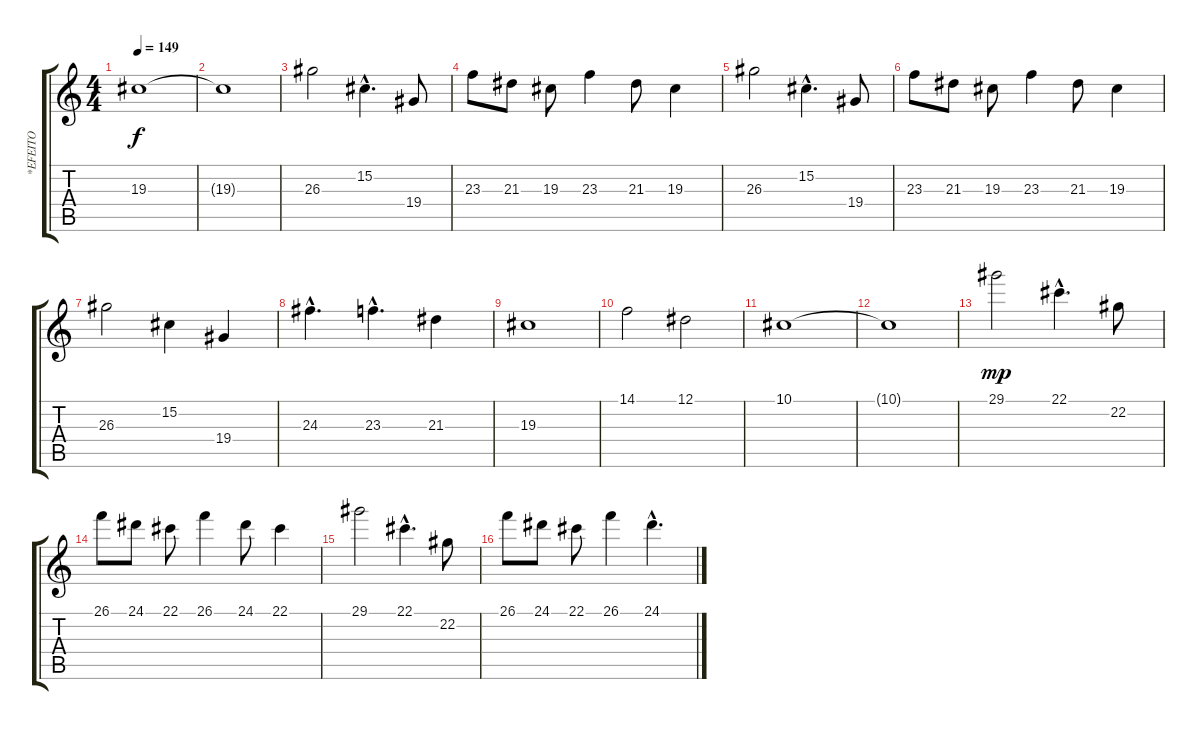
\track ("*EFEITO" "*EFEITO") {instrument pad4choir}
\staff {score tabs}
\tuning (Eb4 Bb3 Gb3 Db3 Ab2 Eb2) {hide}
\ts (4 4)
\tempo 149
\clef g2
\ks c
19.3.1{dy f} |
19.3{t}.1 |
26.3.2 15.2{hac}.4{d} 19.4.8 |
23.3.8 21.3.8 19.3.8 23.3.4 21.3.8 19.3.4 |
26.3.2 15.2{hac}.4{d} 19.4.8 |
23.3.8 21.3.8 19.3.8 23.3.4 21.3.8 19.3.4 |
26.3.2 15.2.4 19.4.4 |
24.3{hac}.4{d} 23.3{hac}.4{d} 21.3.4 |
19.3.1 |
14.1.2 12.1.2 |
10.1.1 |
10.1{t}.1 |
29.1.2{dy mp} 22.1{hac}.4{d} 22.2.8 |
26.1.8 24.1.8 22.1.8 26.1.4 24.1.8 22.1.4 |
29.1.2 22.1{hac}.4{d} 22.2.8 |
26.1.8 24.1.8 22.1.8 26.1.4 24.1{hac}.4{d}
